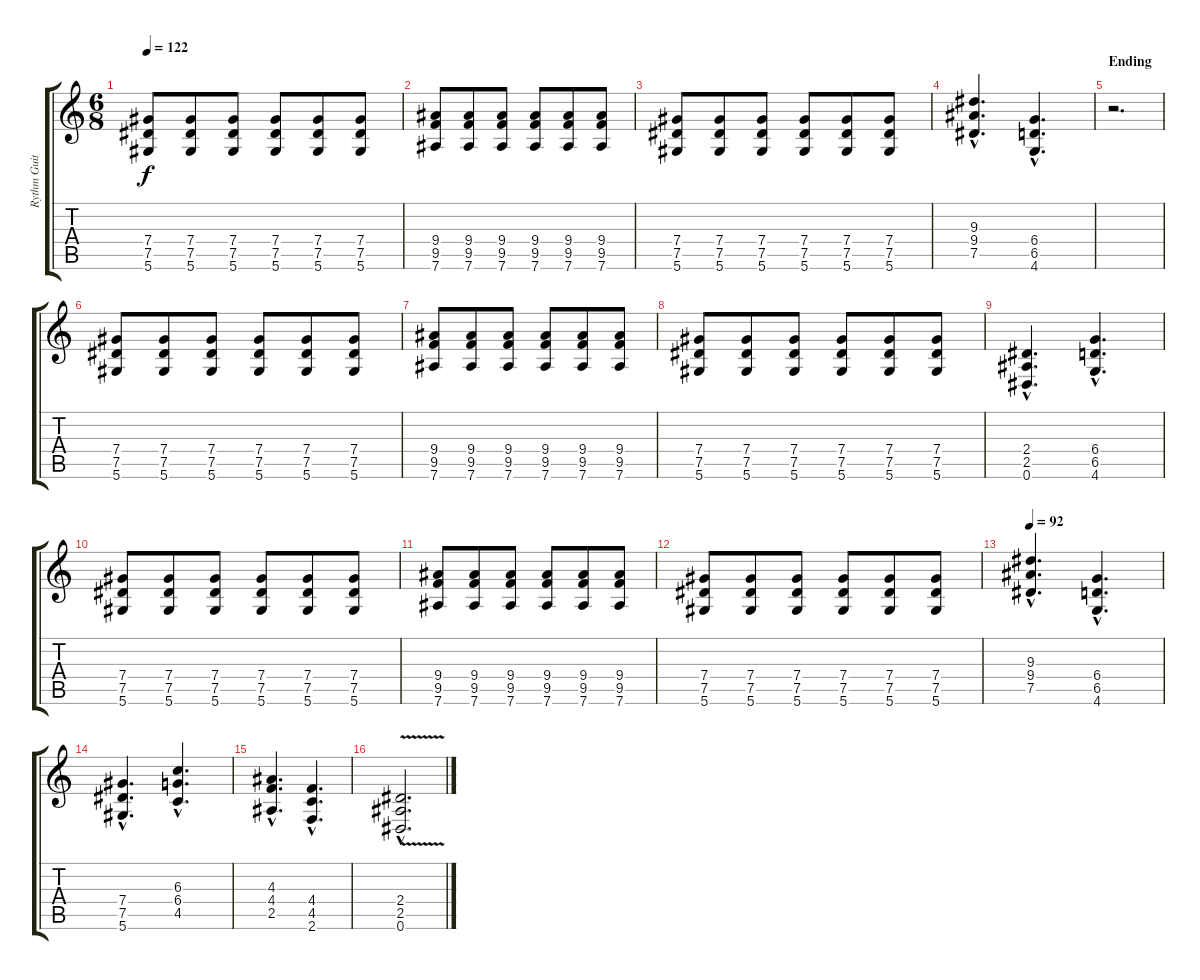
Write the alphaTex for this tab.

\track ("Rythm Guitar" "Rythm Guit") {instrument distortionguitar}
\staff {score tabs}
\tuning (Eb4 Bb3 Gb3 Db3 Ab2 Eb2) {hide}
\ts (6 8)
\tempo 122
\clef g2
\ks c
(7.4 7.5 5.6).8{dy f} (7.4 7.5 5.6).8 (7.4 7.5 5.6).8 (7.4 7.5 5.6).8 (7.4 7.5 5.6).8 (7.4 7.5 5.6).8 |
(9.4 9.5 7.6).8 (9.4 9.5 7.6).8 (9.4 9.5 7.6).8 (9.4 9.5 7.6).8 (9.4 9.5 7.6).8 (9.4 9.5 7.6).8 |
(7.4 7.5 5.6).8 (7.4 7.5 5.6).8 (7.4 7.5 5.6).8 (7.4 7.5 5.6).8 (7.4 7.5 5.6).8 (7.4 7.5 5.6).8 |
(9.3{hac} 9.4{hac} 7.5{hac}).4{d} (6.4{hac} 6.5{hac} 4.6{hac}).4{d} |
\section ("" "Ending")
r.2{d} |
(7.4 7.5 5.6).8 (7.4 7.5 5.6).8 (7.4 7.5 5.6).8 (7.4 7.5 5.6).8 (7.4 7.5 5.6).8 (7.4 7.5 5.6).8 |
(9.4 9.5 7.6).8 (9.4 9.5 7.6).8 (9.4 9.5 7.6).8 (9.4 9.5 7.6).8 (9.4 9.5 7.6).8 (9.4 9.5 7.6).8 |
(7.4 7.5 5.6).8 (7.4 7.5 5.6).8 (7.4 7.5 5.6).8 (7.4 7.5 5.6).8 (7.4 7.5 5.6).8 (7.4 7.5 5.6).8 |
(2.4{hac} 2.5{hac} 0.6{hac}).4{d} (6.4{hac} 6.5{hac} 4.6{hac}).4{d} |
(7.4 7.5 5.6).8 (7.4 7.5 5.6).8 (7.4 7.5 5.6).8 (7.4 7.5 5.6).8 (7.4 7.5 5.6).8 (7.4 7.5 5.6).8 |
(9.4 9.5 7.6).8 (9.4 9.5 7.6).8 (9.4 9.5 7.6).8 (9.4 9.5 7.6).8 (9.4 9.5 7.6).8 (9.4 9.5 7.6).8 |
(7.4 7.5 5.6).8 (7.4 7.5 5.6).8 (7.4 7.5 5.6).8 (7.4 7.5 5.6).8 (7.4 7.5 5.6).8 (7.4 7.5 5.6).8 |
\tempo 92
(9.3{hac} 9.4{hac} 7.5{hac}).4{d} (6.4{hac} 6.5{hac} 4.6{hac}).4{d} |
(7.4{hac} 7.5{hac} 5.6{hac}).4{d} (6.3{hac} 6.4{hac} 4.5{hac}).4{d} |
(4.3{hac} 4.4{hac} 2.5{hac}).4{d} (4.4{hac} 4.5{hac} 2.6{hac}).4{d} |
(2.4{v hac} 2.5{v hac} 0.6{v hac}).2{d}
